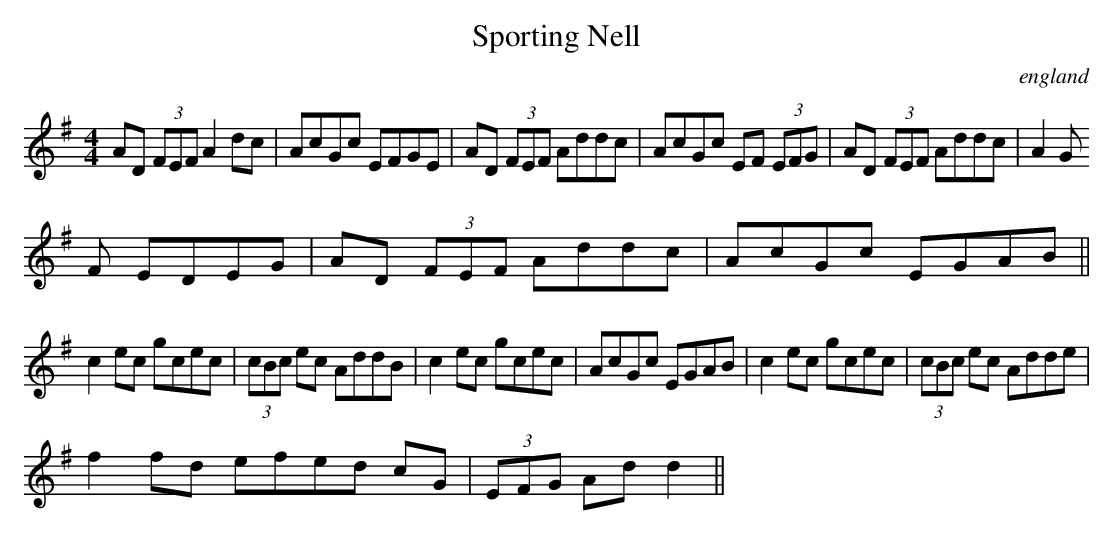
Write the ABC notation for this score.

X:1
T:Sporting Nell
O:england
M:4/4
L:1/8
K:G
AD (3FEF A2 dc|AcGc EFGE|AD (3FEF Addc|AcGc EF (3EFG|AD (3FEF Addc|A2 G=
F EDEG|AD (3FEF Addc|AcGc EGAB||
c2 ec gcec|(3cBc ec AddB|c2 ec gcec|AcGc EGAB|c2 ec gcec|(3cBc ec Adde|=
f2 fd efed cG|(3EFG Ad d2||
